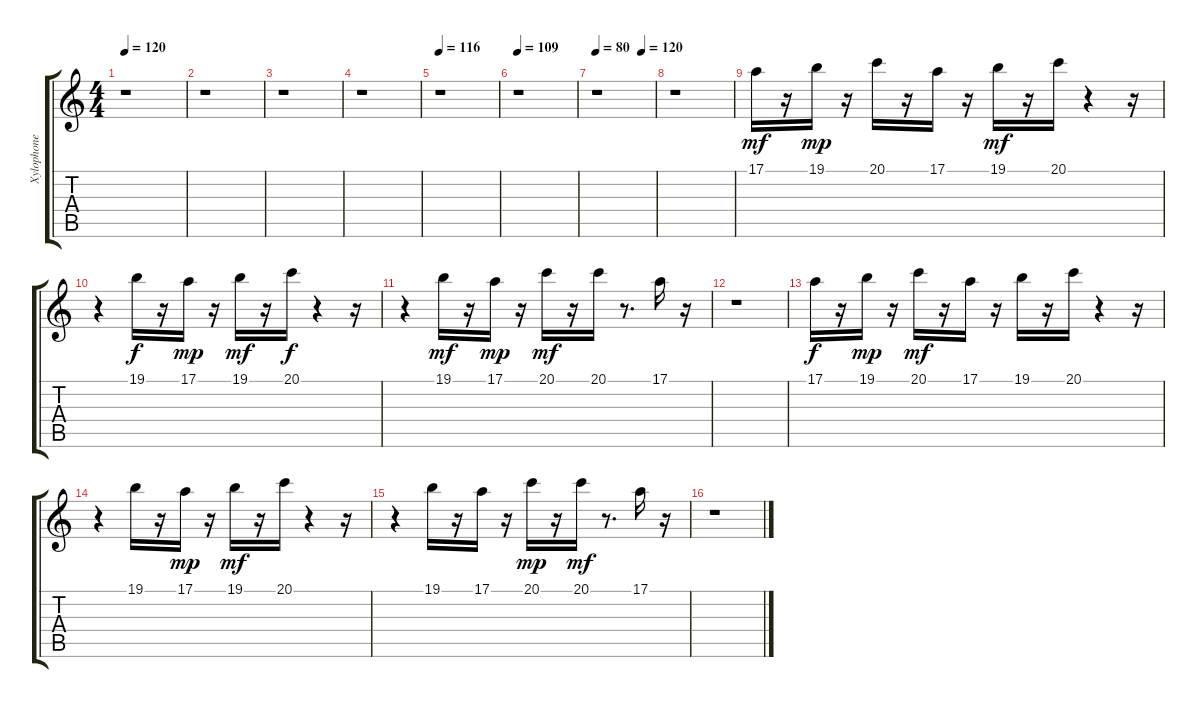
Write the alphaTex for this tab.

\track ("Xylophone" "Xylophone") {instrument xylophone}
\staff {score tabs}
\tuning (E4 B3 G3 D3 A2 E2) {hide}
\ts (4 4)
\tempo 120
\clef g2
\ks c
r.1{dy f} |
r.1 |
r.1 |
r.1 |
\tempo 116
r.1 |
\tempo 109
r.1 |
\tempo 80
\tempo (120 0.78125)
r.1 |
r.1 |
17.1.16{dy mf} r.16 19.1.16{dy mp} r.16 20.1.16 r.16 17.1.16 r.16 19.1.16{dy mf} r.16 20.1.16 r.4 r.16 |
r.4 19.1.16{dy f} r.16 17.1.16{dy mp} r.16 19.1.16{dy mf} r.16 20.1.16{dy f} r.4 r.16 |
r.4 19.1.16{dy mf} r.16 17.1.16{dy mp} r.16 20.1.16{dy mf} r.16 20.1.16 r.8{d} 17.1.16 r.16 |
r.1 |
17.1.16{dy f} r.16 19.1.16{dy mp} r.16 20.1.16{dy mf} r.16 17.1.16 r.16 19.1.16 r.16 20.1.16 r.4 r.16 |
r.4 19.1.16 r.16 17.1.16{dy mp} r.16 19.1.16{dy mf} r.16 20.1.16 r.4 r.16 |
r.4 19.1.16 r.16 17.1.16 r.16 20.1.16{dy mp} r.16 20.1.16{dy mf} r.8{d} 17.1.16 r.16 |
r.1
